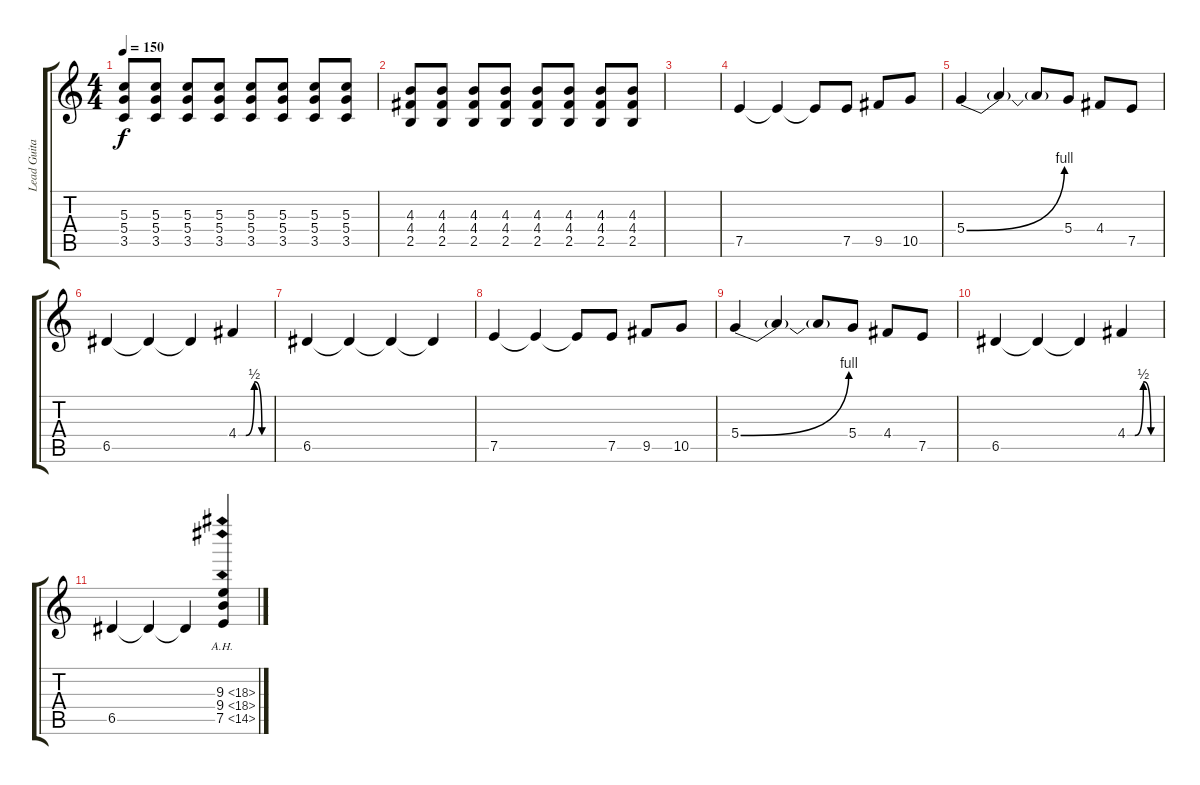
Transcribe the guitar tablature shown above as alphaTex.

\track ("Lead Guitar" "Lead Guita") {instrument distortionguitar}
\staff {score tabs}
\tuning (E4 B3 G3 D3 A2 E2) {hide}
\ts (4 4)
\tempo 150
\clef g2
\ks c
(5.3 5.4 3.5).8{dy f} (5.3 5.4 3.5).8 (5.3 5.4 3.5).8 (5.3 5.4 3.5).8 (5.3 5.4 3.5).8 (5.3 5.4 3.5).8 (5.3 5.4 3.5).8 (5.3 5.4 3.5).8 |
(4.3 4.4 2.5).8 (4.3 4.4 2.5).8 (4.3 4.4 2.5).8 (4.3 4.4 2.5).8 (4.3 4.4 2.5).8 (4.3 4.4 2.5).8 (4.3 4.4 2.5).8 (4.3 4.4 2.5).8 |
|
7.5.4 7.5{t}.4 7.5{t}.8 7.5.8 9.5.8 10.5.8 |
5.4{be (bend 0 0 60 4)}.4 5.4{t}.4 5.4{t}.8 5.4.8 4.4.8 7.5.8 |
6.5.4 6.5{t}.4 6.5{t}.4 4.4{be (custom 0 0 14 0 30 2 44 0 60 0)}.4 |
6.5.4 6.5{t}.4 6.5{t}.4 6.5{t}.4 |
7.5.4 7.5{t}.4 7.5{t}.8 7.5.8 9.5.8 10.5.8 |
5.4{be (bend 0 0 60 4)}.4 5.4{t}.4 5.4{t}.8 5.4.8 4.4.8 7.5.8 |
6.5.4 6.5{t}.4 6.5{t}.4 4.4{be (custom 0 0 14 0 30 2 44 0 60 0)}.4 |
6.5.4 6.5{t}.4 6.5{t}.4 (9.3{ah 9} 9.4{ah 9} 7.5{ah 7}).4
